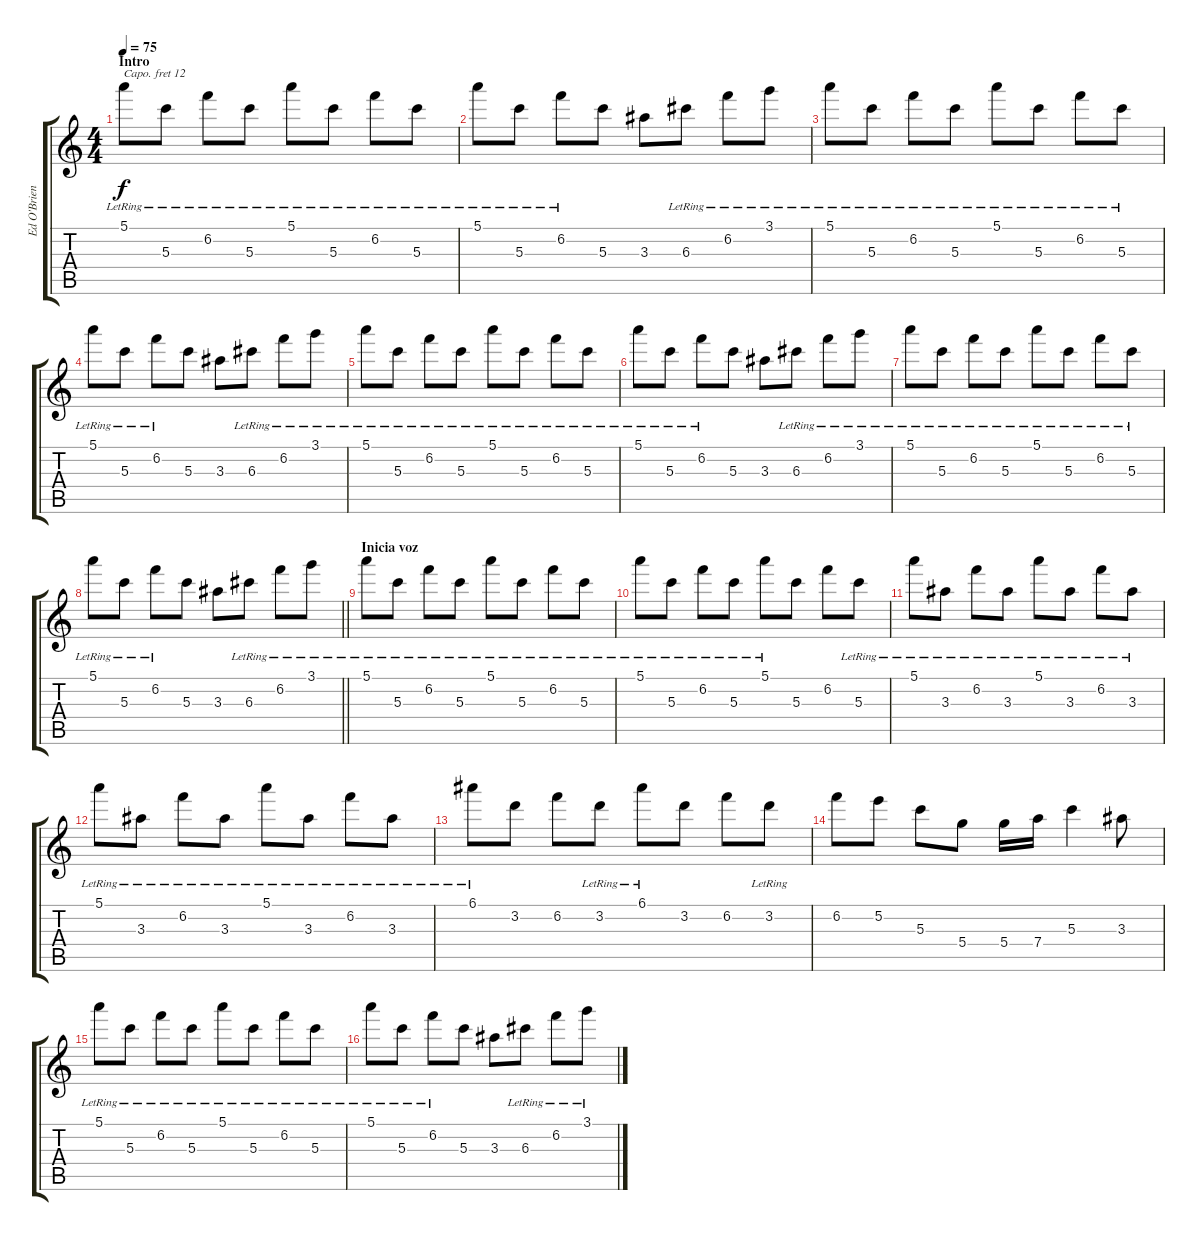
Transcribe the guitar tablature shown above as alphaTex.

\track ("Ed O'Brien" "Ed O'Brien") {instrument electricguitarjazz}
\staff {score tabs}
\capo 12
\tuning (E4 B3 G3 D3 A2 E2) {hide}
\ts (4 4)
\section ("" "Intro")
\tempo 75
\clef g2
\ks c
5.1{lr}.8{dy f instrument electricguitarjazz} 5.3{lr}.8 6.2{lr}.8 5.3{lr}.8 5.1{lr}.8 5.3{lr}.8 6.2{lr}.8 5.3{lr}.8 |
5.1{lr}.8 5.3{lr}.8 6.2{lr}.8 5.3.8 3.3.8 6.3{lr}.8 6.2{lr}.8 3.1{lr}.8 |
5.1{lr}.8 5.3{lr}.8 6.2{lr}.8 5.3{lr}.8 5.1{lr}.8 5.3{lr}.8 6.2{lr}.8 5.3{lr}.8 |
5.1{lr}.8 5.3{lr}.8 6.2{lr}.8 5.3.8 3.3.8 6.3{lr}.8 6.2{lr}.8 3.1{lr}.8 |
5.1{lr}.8 5.3{lr}.8 6.2{lr}.8 5.3{lr}.8 5.1{lr}.8 5.3{lr}.8 6.2{lr}.8 5.3{lr}.8 |
5.1{lr}.8 5.3{lr}.8 6.2{lr}.8 5.3.8 3.3.8 6.3{lr}.8 6.2{lr}.8 3.1{lr}.8 |
5.1{lr}.8 5.3{lr}.8 6.2{lr}.8 5.3{lr}.8 5.1{lr}.8 5.3{lr}.8 6.2{lr}.8 5.3{lr}.8 |
\barLineRight lightlight
5.1{lr}.8 5.3{lr}.8 6.2{lr}.8 5.3.8 3.3.8 6.3{lr}.8 6.2{lr}.8 3.1{lr}.8 |
\section ("" "Inicia voz")
5.1{lr}.8 5.3{lr}.8 6.2{lr}.8 5.3{lr}.8 5.1{lr}.8 5.3{lr}.8 6.2{lr}.8 5.3{lr}.8 |
5.1{lr}.8 5.3{lr}.8 6.2{lr}.8 5.3{lr}.8 5.1{lr}.8 5.3.8 6.2.8 5.3{lr}.8 |
5.1{lr}.8 3.3{lr}.8 6.2{lr}.8 3.3{lr}.8 5.1{lr}.8 3.3{lr}.8 6.2{lr}.8 3.3{lr}.8 |
5.1{lr}.8 3.3{lr}.8 6.2{lr}.8 3.3{lr}.8 5.1{lr}.8 3.3{lr}.8 6.2{lr}.8 3.3{lr}.8 |
6.1{lr}.8 3.2.8 6.2.8 3.2{lr}.8 6.1{lr}.8 3.2.8 6.2.8 3.2{lr}.8 |
6.2.8 5.2.8 5.3.8 5.4.8 5.4.16 7.4.16 5.3.4 3.3.8 |
5.1{lr}.8 5.3{lr}.8 6.2{lr}.8 5.3{lr}.8 5.1{lr}.8 5.3{lr}.8 6.2{lr}.8 5.3{lr}.8 |
5.1{lr}.8 5.3{lr}.8 6.2{lr}.8 5.3.8 3.3.8 6.3{lr}.8 6.2{lr}.8 3.1{lr}.8
